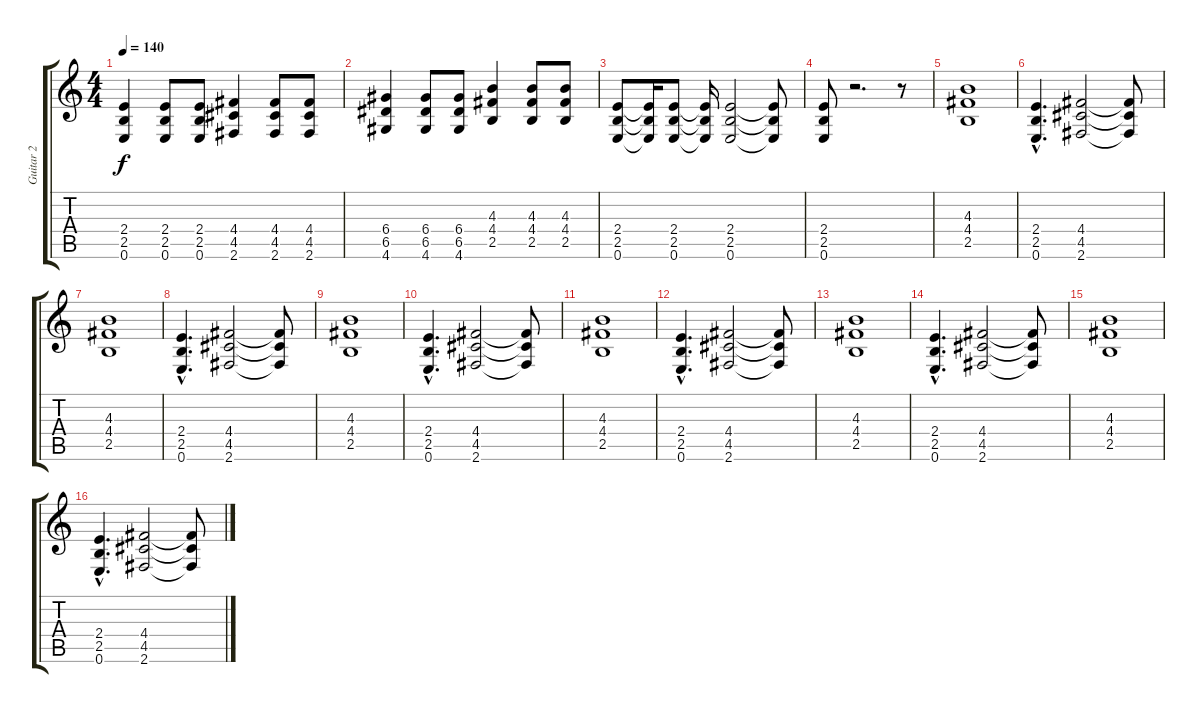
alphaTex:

\track ("Guitar 2" "Guitar 2") {instrument overdrivenguitar}
\staff {score tabs}
\tuning (E4 B3 G3 D3 A2 E2) {hide}
\ts (4 4)
\tempo 140
\clef g2
\ks c
(2.4 2.5 0.6).4{dy f} (2.4 2.5 0.6).8 (2.4 2.5 0.6).8 (4.4 4.5 2.6).4 (4.4 4.5 2.6).8 (4.4 4.5 2.6).8 |
(6.4 6.5 4.6).4 (6.4 6.5 4.6).8 (6.4 6.5 4.6).8 (4.3 4.4 2.5).4 (4.3 4.4 2.5).8 (4.3 4.4 2.5).8 |
(2.4 2.5 0.6).8 (2.4{t} 2.5{t} 0.6{t}).16 (2.4 2.5 0.6).8 (2.4{t} 2.5{t} 0.6{t}).16 (2.4 2.5 0.6).2 (2.4{t} 2.5{t} 0.6{t}).8 |
(2.4 2.5 0.6).8 r.2{d} r.8 |
(4.3 4.4 2.5).1 |
(2.4{hac} 2.5{hac} 0.6{hac}).4{d} (4.4 4.5 2.6).2 (4.4{t} 4.5{t} 2.6{t}).8 |
(4.3 4.4 2.5).1 |
(2.4{hac} 2.5{hac} 0.6{hac}).4{d} (4.4 4.5 2.6).2 (4.4{t} 4.5{t} 2.6{t}).8 |
(4.3 4.4 2.5).1 |
(2.4{hac} 2.5{hac} 0.6{hac}).4{d} (4.4 4.5 2.6).2 (4.4{t} 4.5{t} 2.6{t}).8 |
(4.3 4.4 2.5).1 |
(2.4{hac} 2.5{hac} 0.6{hac}).4{d} (4.4 4.5 2.6).2 (4.4{t} 4.5{t} 2.6{t}).8 |
(4.3 4.4 2.5).1 |
(2.4{hac} 2.5{hac} 0.6{hac}).4{d} (4.4 4.5 2.6).2 (4.4{t} 4.5{t} 2.6{t}).8 |
(4.3 4.4 2.5).1 |
(2.4{hac} 2.5{hac} 0.6{hac}).4{d} (4.4 4.5 2.6).2 (4.4{t} 4.5{t} 2.6{t}).8
